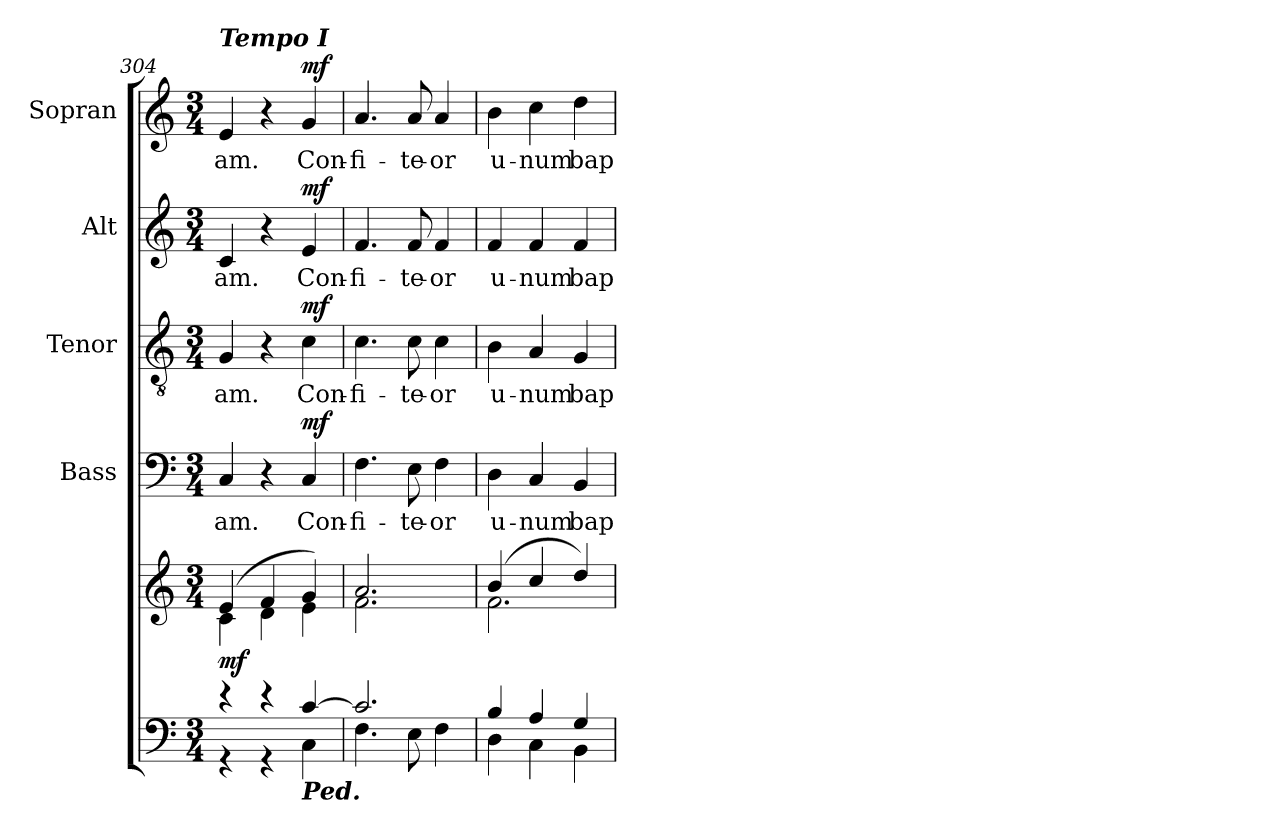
**kern	**kern	**dynam	**kern	**text	**dynam	**kern	**text	**dynam	**kern	**text	**dynam	**kern	**text	**dynam
*part5	*part5	*part5	*part4	*part4	*part4	*part3	*part3	*part3	*part2	*part2	*part2	*part1	*part1	*part1
*staff6	*staff5	*staff5/6	*staff4	*staff4	*staff4	*staff3	*staff3	*staff3	*staff2	*staff2	*staff2	*staff1	*staff1	*staff1
*	*	*	*I"Bass	*	*	*I"Tenor	*	*	*I"Alt	*	*	*I"Sopran	*	*
*	*	*	*I'B.	*	*	*I'T.	*	*	*I'A.	*	*	*I'S.	*	*
*clefF4	*clefG2	*	*clefF4	*	*	*clefGv2	*	*	*clefG2	*	*	*clefG2	*	*
*k[]	*k[]	*	*k[]	*	*	*k[]	*	*	*k[]	*	*	*k[]	*	*
*C:	*C:	*	*C:	*	*	*C:	*	*	*C:	*	*	*C:	*	*
*M3/4	*M3/4	*	*M3/4	*	*	*M3/4	*	*	*M3/4	*	*	*M3/4	*	*
=304	=304	=304	=304	=304	=304	=304	=304	=304	=304	=304	=304	=304	=304	=304
*^	*^	*	*	*	*	*	*	*	*	*	*	*	*	*
!	!	!	!	!	!	!	!	!	!	!	!	!	!	!LO:TX:a:Bi:t=Tempo I	!	!
!	!	!	!	!LO:DY:b	!	!LO:LY:b	!	!	!LO:LY:b	!	!	!LO:LY:b	!	!	!LO:LY:b	!
4r	4r	(4e/	4c\	mf	4C/	-am.	.	4G/	-am.	.	4c/	-am.	.	4e/	-am.	.
4r	4r	4f/	4d\	.	4r	.	.	4r	.	.	4r	.	.	4r	.	.
!LO:TX:b:Bi:t=Ped.	!	!	!	!	!	!	!	!	!	!	!	!	!	!	!	!
!	!	!	!	!	!	!LO:LY:b	!LO:DY:a	!	!LO:LY:b	!LO:DY:a	!	!LO:LY:b	!LO:DY:a	!	!LO:LY:b	!LO:DY:a
[>4c/	4C\	4g/)	4e\	.	4C/	Con-	mf	4c\	Con-	mf	4e/	Con-	mf	4g/	Con-	mf
=305	=305	=305	=305	=305	=305	=305	=305	=305	=305	=305	=305	=305	=305	=305	=305	=305
!	!	!	!	!	!	!LO:LY:b	!	!	!LO:LY:b	!	!	!LO:LY:b	!	!	!LO:LY:b	!
2.c/]	4.F\	2.a/	2.f\	.	4.F\	-fi-	.	4.c\	-fi-	.	4.f/	-fi-	.	4.a/	-fi-	.
!	!	!	!	!	!	!LO:LY:b	!	!	!LO:LY:b	!	!	!LO:LY:b	!	!	!LO:LY:b	!
.	8E\	.	.	.	8E\	-te-	.	8c\	-te-	.	8f/	-te-	.	8a/	-te-	.
!	!	!	!	!	!	!LO:LY:b	!	!	!LO:LY:b	!	!	!LO:LY:b	!	!	!LO:LY:b	!
.	4F\	.	.	.	4F\	-or	.	4c\	-or	.	4f/	-or	.	4a/	-or	.
!!LO:LB:g=z
=306	=306	=306	=306	=306	=306	=306	=306	=306	=306	=306	=306	=306	=306	=306	=306	=306
!	!	!	!	!	!	!LO:LY:b	!	!	!LO:LY:b	!	!	!LO:LY:b	!	!	!LO:LY:b	!
4B/	4D\	(4b/	2.f\	.	4D\	u-	.	4B\	u-	.	4f/	u-	.	4b\	u-	.
!	!	!	!	!	!	!LO:LY:b	!	!	!LO:LY:b	!	!	!LO:LY:b	!	!	!LO:LY:b	!
4A/	4C\	4cc/	.	.	4C/	-num	.	4A/	-num	.	4f/	-num	.	4cc\	-num	.
!	!	!	!	!	!	!LO:LY:b	!	!	!LO:LY:b	!	!	!LO:LY:b	!	!	!LO:LY:b	!
4G/	4BB\	4dd/)	.	.	4BB/	bap-	.	4G/	bap-	.	4f/	bap-	.	4dd\	bap-	.
*v	*v	*	*	*	*	*	*	*	*	*	*	*	*	*	*	*
*	*v	*v	*	*	*	*	*	*	*	*	*	*	*	*	*
=	=	=	=	=	=	=	=	=	=	=	=	=	=	=
*-	*-	*-	*-	*-	*-	*-	*-	*-	*-	*-	*-	*-	*-	*-
